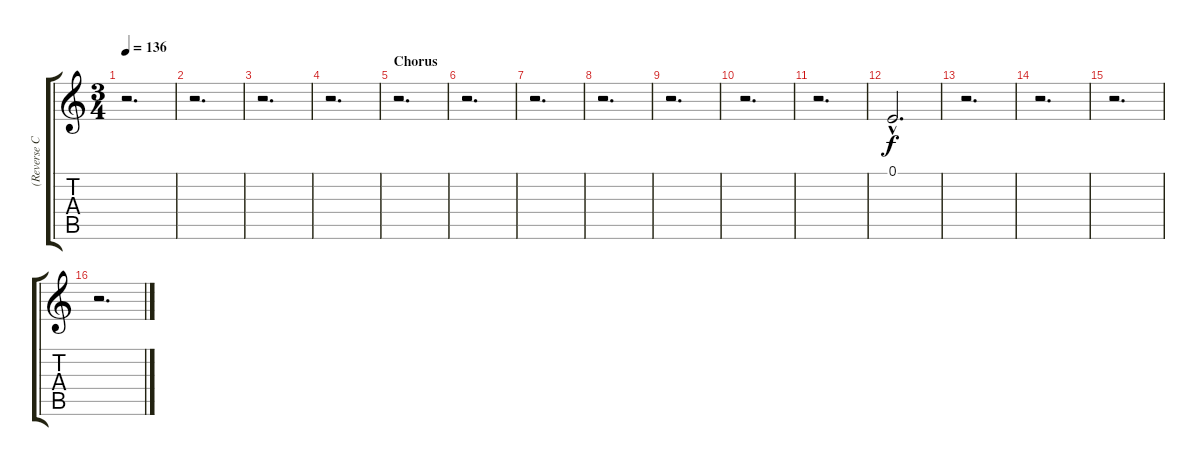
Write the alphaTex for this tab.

\track ("(Reverse Cymbals)" "(Reverse C") {instrument reversecymbal}
\staff {score tabs}
\tuning (E4 B3 G3 D3 A2 E2) {hide}
\ts (3 4)
\tempo 136
\clef g2
\ks c
r.2{d dy f} |
r.2{d} |
r.2{d} |
r.2{d} |
\section ("" "Chorus")
r.2{d} |
r.2{d} |
r.2{d} |
r.2{d} |
r.2{d} |
r.2{d} |
r.2{d} |
0.1{hac}.2{d} |
r.2{d} |
r.2{d} |
r.2{d} |
r.2{d}
